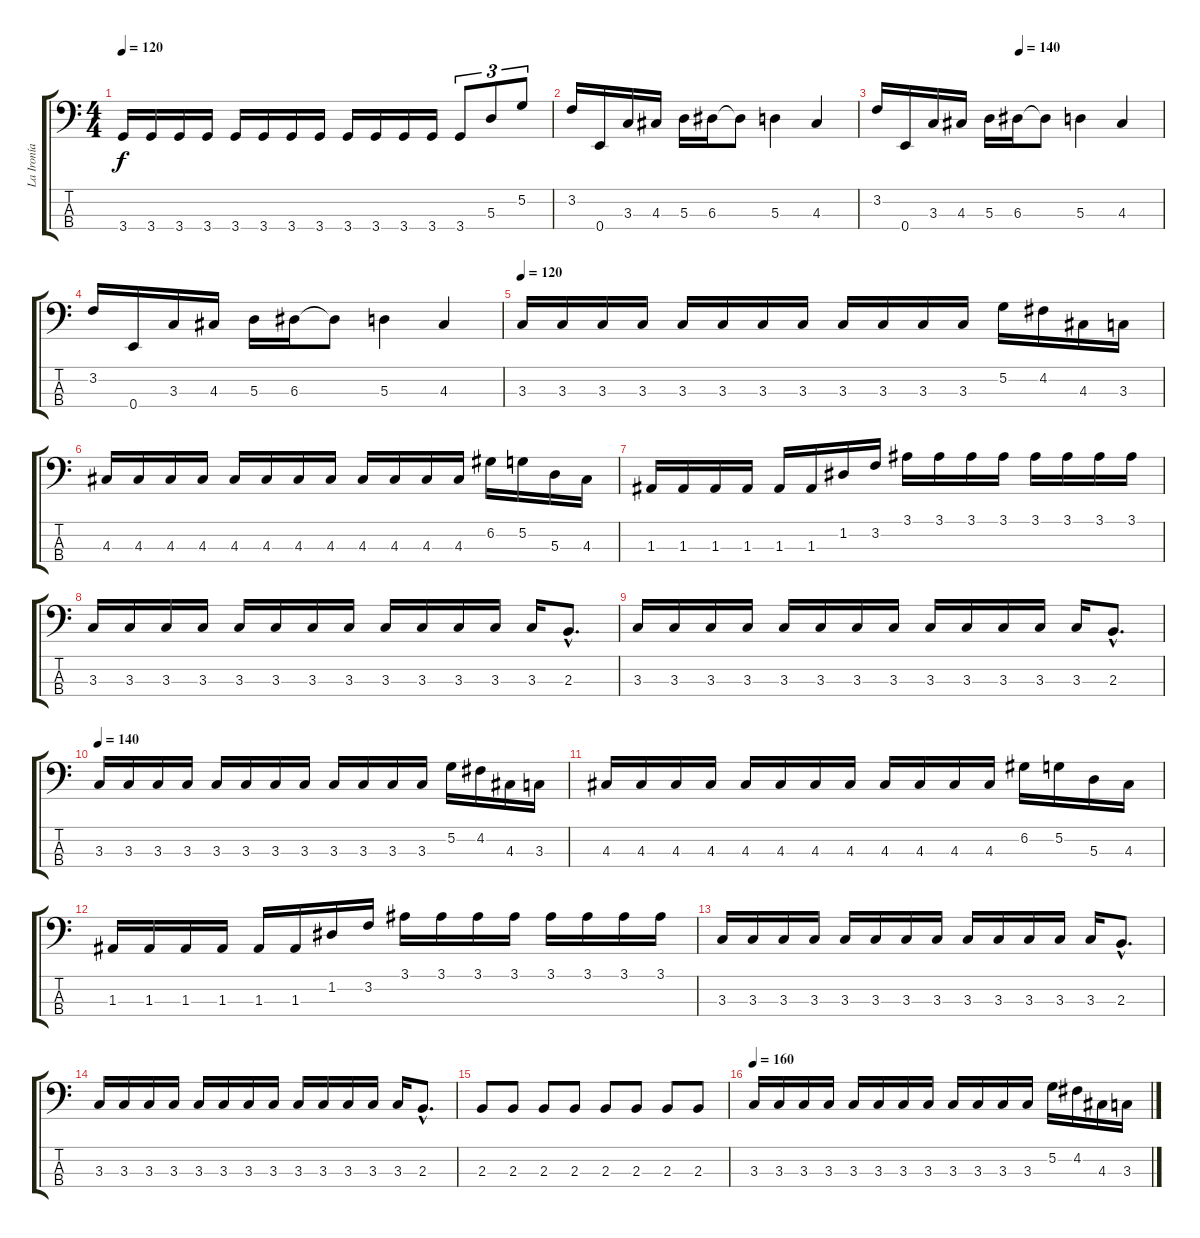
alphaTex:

\track ("La Ironía Fist" "La Ironía ") {instrument electricbassfinger}
\staff {score tabs}
\tuning (G2 D2 A1 E1) {hide}
\ts (4 4)
\tempo 120
\clef f4
\ks c
3.4.16{dy f} 3.4.16 3.4.16 3.4.16 3.4.16 3.4.16 3.4.16 3.4.16 3.4.16 3.4.16 3.4.16 3.4.16 3.4.8{tu (3 2)} 5.3.8{tu (3 2)} 5.2.8{tu (3 2)} |
3.2.16 0.4.16 3.3.16 4.3.16 5.3.16 6.3.16 6.3{t}.8 5.3.4 4.3.4 |
\tempo (140 0.5)
3.2.16 0.4.16 3.3.16 4.3.16 5.3.16 6.3.16 6.3{t}.8 5.3.4 4.3.4 |
3.2.16 0.4.16 3.3.16 4.3.16 5.3.16 6.3.16 6.3{t}.8 5.3.4 4.3.4 |
\tempo 120
3.3.16 3.3.16 3.3.16 3.3.16 3.3.16 3.3.16 3.3.16 3.3.16 3.3.16 3.3.16 3.3.16 3.3.16 5.2.16 4.2.16 4.3.16 3.3.16 |
4.3.16 4.3.16 4.3.16 4.3.16 4.3.16 4.3.16 4.3.16 4.3.16 4.3.16 4.3.16 4.3.16 4.3.16 6.2.16 5.2.16 5.3.16 4.3.16 |
1.3.16 1.3.16 1.3.16 1.3.16 1.3.16 1.3.16 1.2.16 3.2.16 3.1.16 3.1.16 3.1.16 3.1.16 3.1.16 3.1.16 3.1.16 3.1.16 |
3.3.16 3.3.16 3.3.16 3.3.16 3.3.16 3.3.16 3.3.16 3.3.16 3.3.16 3.3.16 3.3.16 3.3.16 3.3.16 2.3{hac}.8{d} |
3.3.16 3.3.16 3.3.16 3.3.16 3.3.16 3.3.16 3.3.16 3.3.16 3.3.16 3.3.16 3.3.16 3.3.16 3.3.16 2.3{hac}.8{d} |
\tempo 140
3.3.16 3.3.16 3.3.16 3.3.16 3.3.16 3.3.16 3.3.16 3.3.16 3.3.16 3.3.16 3.3.16 3.3.16 5.2.16 4.2.16 4.3.16 3.3.16 |
4.3.16 4.3.16 4.3.16 4.3.16 4.3.16 4.3.16 4.3.16 4.3.16 4.3.16 4.3.16 4.3.16 4.3.16 6.2.16 5.2.16 5.3.16 4.3.16 |
1.3.16 1.3.16 1.3.16 1.3.16 1.3.16 1.3.16 1.2.16 3.2.16 3.1.16 3.1.16 3.1.16 3.1.16 3.1.16 3.1.16 3.1.16 3.1.16 |
3.3.16 3.3.16 3.3.16 3.3.16 3.3.16 3.3.16 3.3.16 3.3.16 3.3.16 3.3.16 3.3.16 3.3.16 3.3.16 2.3{hac}.8{d} |
3.3.16 3.3.16 3.3.16 3.3.16 3.3.16 3.3.16 3.3.16 3.3.16 3.3.16 3.3.16 3.3.16 3.3.16 3.3.16 2.3{hac}.8{d} |
2.3.8 2.3.8 2.3.8 2.3.8 2.3.8 2.3.8 2.3.8 2.3.8 |
\tempo 160
3.3.16 3.3.16 3.3.16 3.3.16 3.3.16 3.3.16 3.3.16 3.3.16 3.3.16 3.3.16 3.3.16 3.3.16 5.2.16 4.2.16 4.3.16 3.3.16
